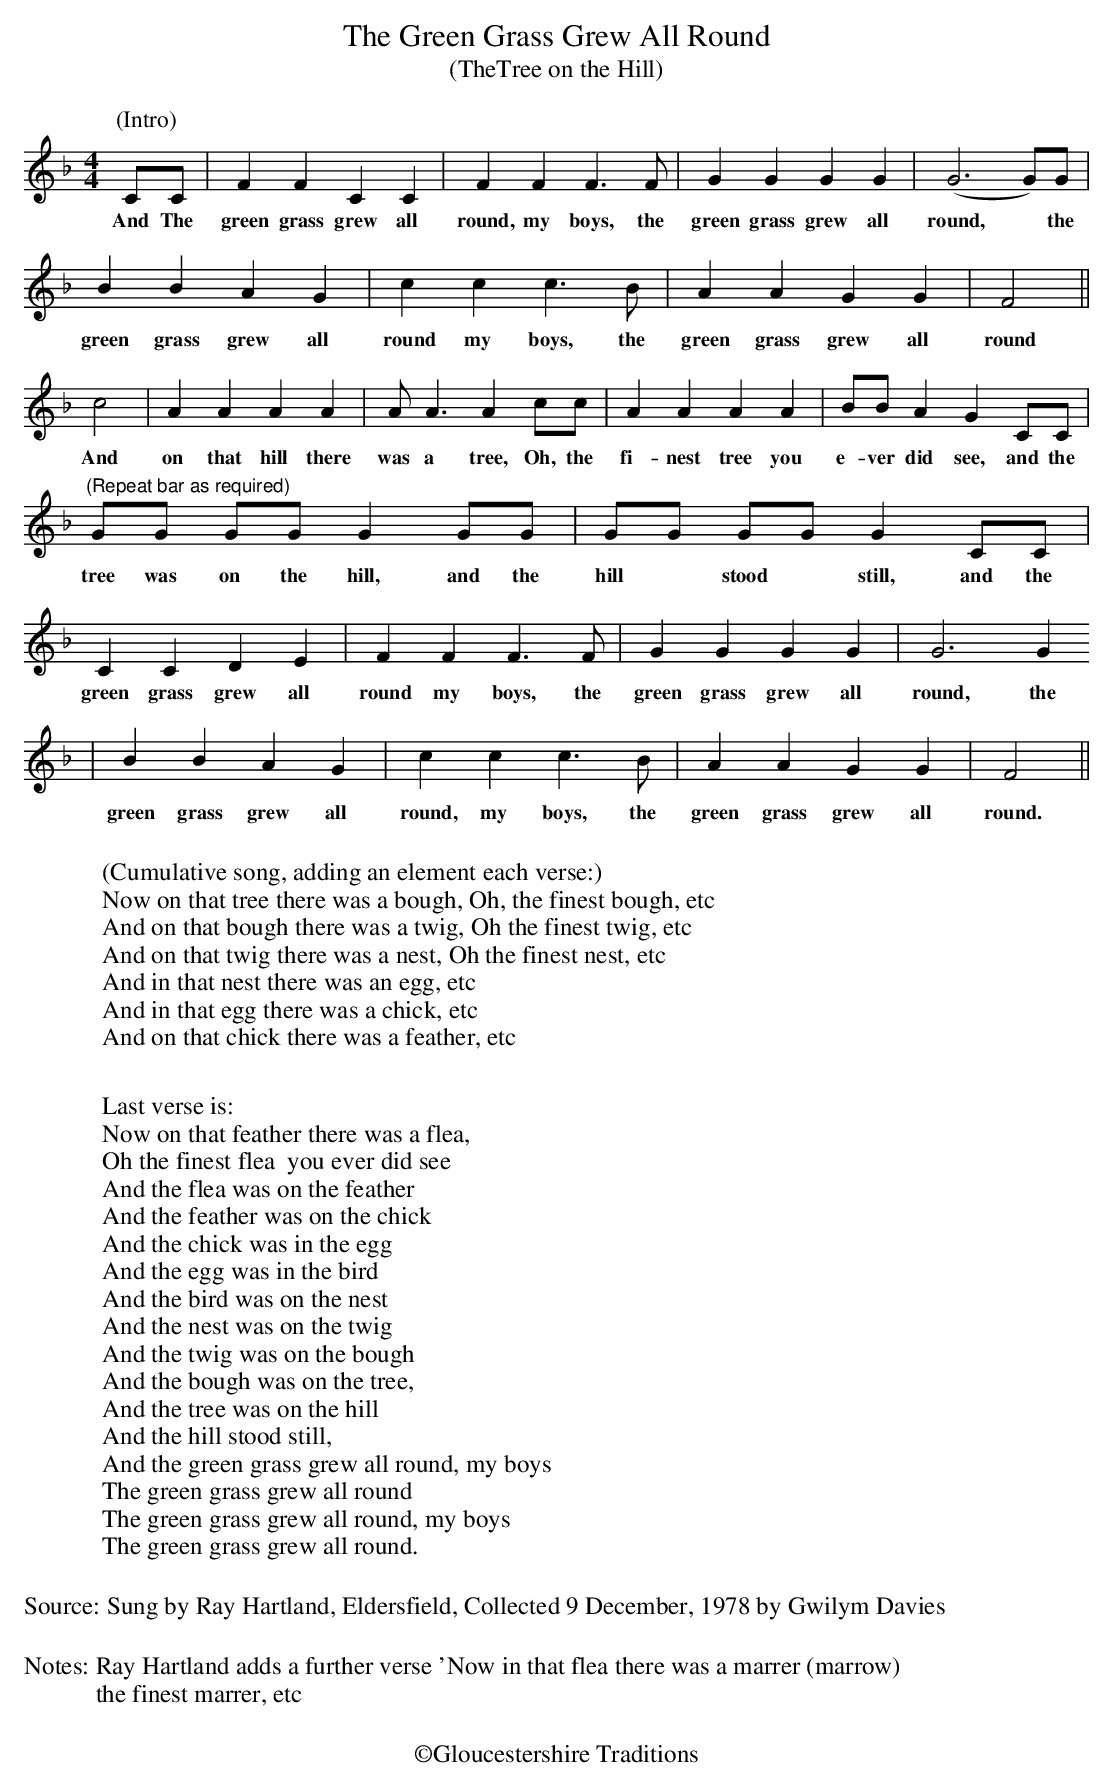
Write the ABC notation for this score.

X:1
T: The Green Grass Grew All Round
T:(TheTree on the Hill)
M: 4/4
L: 1/4
K: F
P: (Intro)
C/C/|FFCC|FFF>F|GGGG|(G3G/)G/|
w: And The green grass grew all round, my boys, the green grass grew all round,* the
BBAG|C'C'C'>B|AAGG|F2||
w: green grass grew all round my boys, the green grass grew all round
C'2|AAAA|A/A>A2 C'/C'/|AAAA|B/B/AGC/C/|
w: And on that hill there was a tree, Oh, the fi-nest tree you e-ver did see, and the
"^(Repeat bar as required)"G/G/ G/G/ G G/G/| G/G/ G/G/GC/C/|
w: tree was on the hill, and the hill* stood* still, and the green grass grew all round my boys
CCDE|FFF>F|GGGG|G3G
w: green grass grew all round my boys, the green grass grew all round, the
|BBAG|C'C'C'>B|AAGG|F2||
w: green grass grew all round, my boys, the green grass grew all round.
W:
W:(Cumulative song, adding an element each verse:)
W: Now on that tree there was a bough, Oh, the finest bough, etc
W: And on that bough there was a twig, Oh the finest twig, etc
W: And on that twig there was a nest, Oh the finest nest, etc
W: And in that nest there was an egg, etc
W: And in that egg there was a chick, etc
W: And on that chick there was a feather, etc
W:
W: Last verse is:
W: Now on that feather there was a flea,
W: Oh the finest flea  you ever did see
W: And the flea was on the feather
W: And the feather was on the chick
W: And the chick was in the egg
W: And the egg was in the bird
W: And the bird was on the nest
W: And the nest was on the twig
W:And the twig was on the bough
W: And the bough was on the tree,
W:And the tree was on the hill
W: And the hill stood still,
W:And the green grass grew all round, my boys
W: The green grass grew all round
W:The green grass grew all round, my boys
W: The green grass grew all round.
W:
